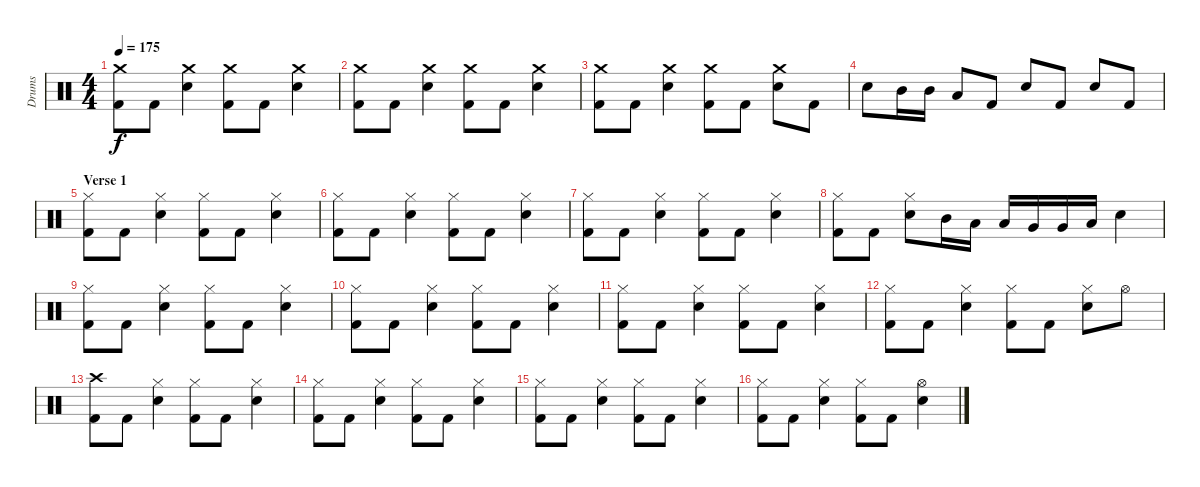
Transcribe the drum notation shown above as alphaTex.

\track ("Drums" "Drums") {instrument percussion}
\staff {score}
\articulation defaults
\ts (4 4)
\tempo 175
\clef neutral
\ks c
("Crash medium (hit)" "Kick (hit) 2").8{dy f} "Kick (hit) 2".8 ("Crash medium (hit)" "Electric Snare (hit)").4 ("Crash medium (hit)" "Kick (hit) 2").8 "Kick (hit) 2".8 ("Crash medium (hit)" "Electric Snare (hit)").4 |
("Crash medium (hit)" "Kick (hit) 2").8 "Kick (hit) 2".8 ("Crash medium (hit)" "Electric Snare (hit)").4 ("Crash medium (hit)" "Kick (hit) 2").8 "Kick (hit) 2".8 ("Crash medium (hit)" "Electric Snare (hit)").4 |
("Crash medium (hit)" "Kick (hit) 2").8 "Kick (hit) 2".8 ("Crash medium (hit)" "Electric Snare (hit)").4 ("Crash medium (hit)" "Kick (hit) 2").8 "Kick (hit) 2".8 ("Crash medium (hit)" "Electric Snare (hit)").8 "Kick (hit) 2".8 |
"Electric Snare (hit)".8 "Mid Tom (hit)".16 "Mid Tom (hit)".16 "Low Tom (hit)".8 "Kick (hit) 2".8 "Electric Snare (hit)".8 "Kick (hit) 2".8 "Electric Snare (hit)".8 "Kick (hit) 2".8 |
\section ("" "Verse 1")
("Hi-Hat (closed)" "Kick (hit) 2").8 "Kick (hit) 2".8 ("Hi-Hat (closed)" "Electric Snare (hit)").4 ("Hi-Hat (closed)" "Kick (hit) 2").8 "Kick (hit) 2".8 ("Hi-Hat (closed)" "Electric Snare (hit)").4 |
("Hi-Hat (closed)" "Kick (hit) 2").8 "Kick (hit) 2".8 ("Hi-Hat (closed)" "Electric Snare (hit)").4 ("Hi-Hat (closed)" "Kick (hit) 2").8 "Kick (hit) 2".8 ("Hi-Hat (closed)" "Electric Snare (hit)").4 |
("Hi-Hat (closed)" "Kick (hit) 2").8 "Kick (hit) 2".8 ("Hi-Hat (closed)" "Electric Snare (hit)").4 ("Hi-Hat (closed)" "Kick (hit) 2").8 "Kick (hit) 2".8 ("Hi-Hat (closed)" "Electric Snare (hit)").4 |
("Hi-Hat (closed)" "Kick (hit) 2").8 "Kick (hit) 2".8 ("Hi-Hat (closed)" "Electric Snare (hit)").8 "Mid Tom (hit)".16 "Low Tom (hit)".16 "Low Tom (hit)".16 "Very Low Tom (hit)".16 "Very Low Tom (hit)".16 "Low Floor Tom (hit)".16 "Electric Snare (hit)".4 |
("Hi-Hat (closed)" "Kick (hit) 2").8 "Kick (hit) 2".8 ("Hi-Hat (closed)" "Electric Snare (hit)").4 ("Hi-Hat (closed)" "Kick (hit) 2").8 "Kick (hit) 2".8 ("Hi-Hat (closed)" "Electric Snare (hit)").4 |
("Hi-Hat (closed)" "Kick (hit) 2").8 "Kick (hit) 2".8 ("Hi-Hat (closed)" "Electric Snare (hit)").4 ("Hi-Hat (closed)" "Kick (hit) 2").8 "Kick (hit) 2".8 ("Hi-Hat (closed)" "Electric Snare (hit)").4 |
("Hi-Hat (closed)" "Kick (hit) 2").8 "Kick (hit) 2".8 ("Hi-Hat (closed)" "Electric Snare (hit)").4 ("Hi-Hat (closed)" "Kick (hit) 2").8 "Kick (hit) 2".8 ("Hi-Hat (closed)" "Electric Snare (hit)").4 |
("Hi-Hat (closed)" "Kick (hit) 2").8 "Kick (hit) 2".8 ("Hi-Hat (closed)" "Electric Snare (hit)").4 ("Hi-Hat (closed)" "Kick (hit) 2").8 "Kick (hit) 2".8 ("Hi-Hat (closed)" "Electric Snare (hit)").8 "Hi-Hat (open)".8 |
("Crash high (hit)" "Kick (hit) 2").8 "Kick (hit) 2".8 ("Hi-Hat (closed)" "Electric Snare (hit)").4 ("Hi-Hat (closed)" "Kick (hit) 2").8 "Kick (hit) 2".8 ("Hi-Hat (closed)" "Electric Snare (hit)").4 |
("Hi-Hat (closed)" "Kick (hit) 2").8 "Kick (hit) 2".8 ("Hi-Hat (closed)" "Electric Snare (hit)").4 ("Hi-Hat (closed)" "Kick (hit) 2").8 "Kick (hit) 2".8 ("Hi-Hat (closed)" "Electric Snare (hit)").4 |
("Hi-Hat (closed)" "Kick (hit) 2").8 "Kick (hit) 2".8 ("Hi-Hat (closed)" "Electric Snare (hit)").4 ("Hi-Hat (closed)" "Kick (hit) 2").8 "Kick (hit) 2".8 ("Hi-Hat (closed)" "Electric Snare (hit)").4 |
("Hi-Hat (closed)" "Kick (hit) 2").8 "Kick (hit) 2".8 ("Hi-Hat (closed)" "Electric Snare (hit)").4 ("Hi-Hat (closed)" "Kick (hit) 2").8 "Kick (hit) 2".8 ("Hi-Hat (open)" "Electric Snare (hit)").4
